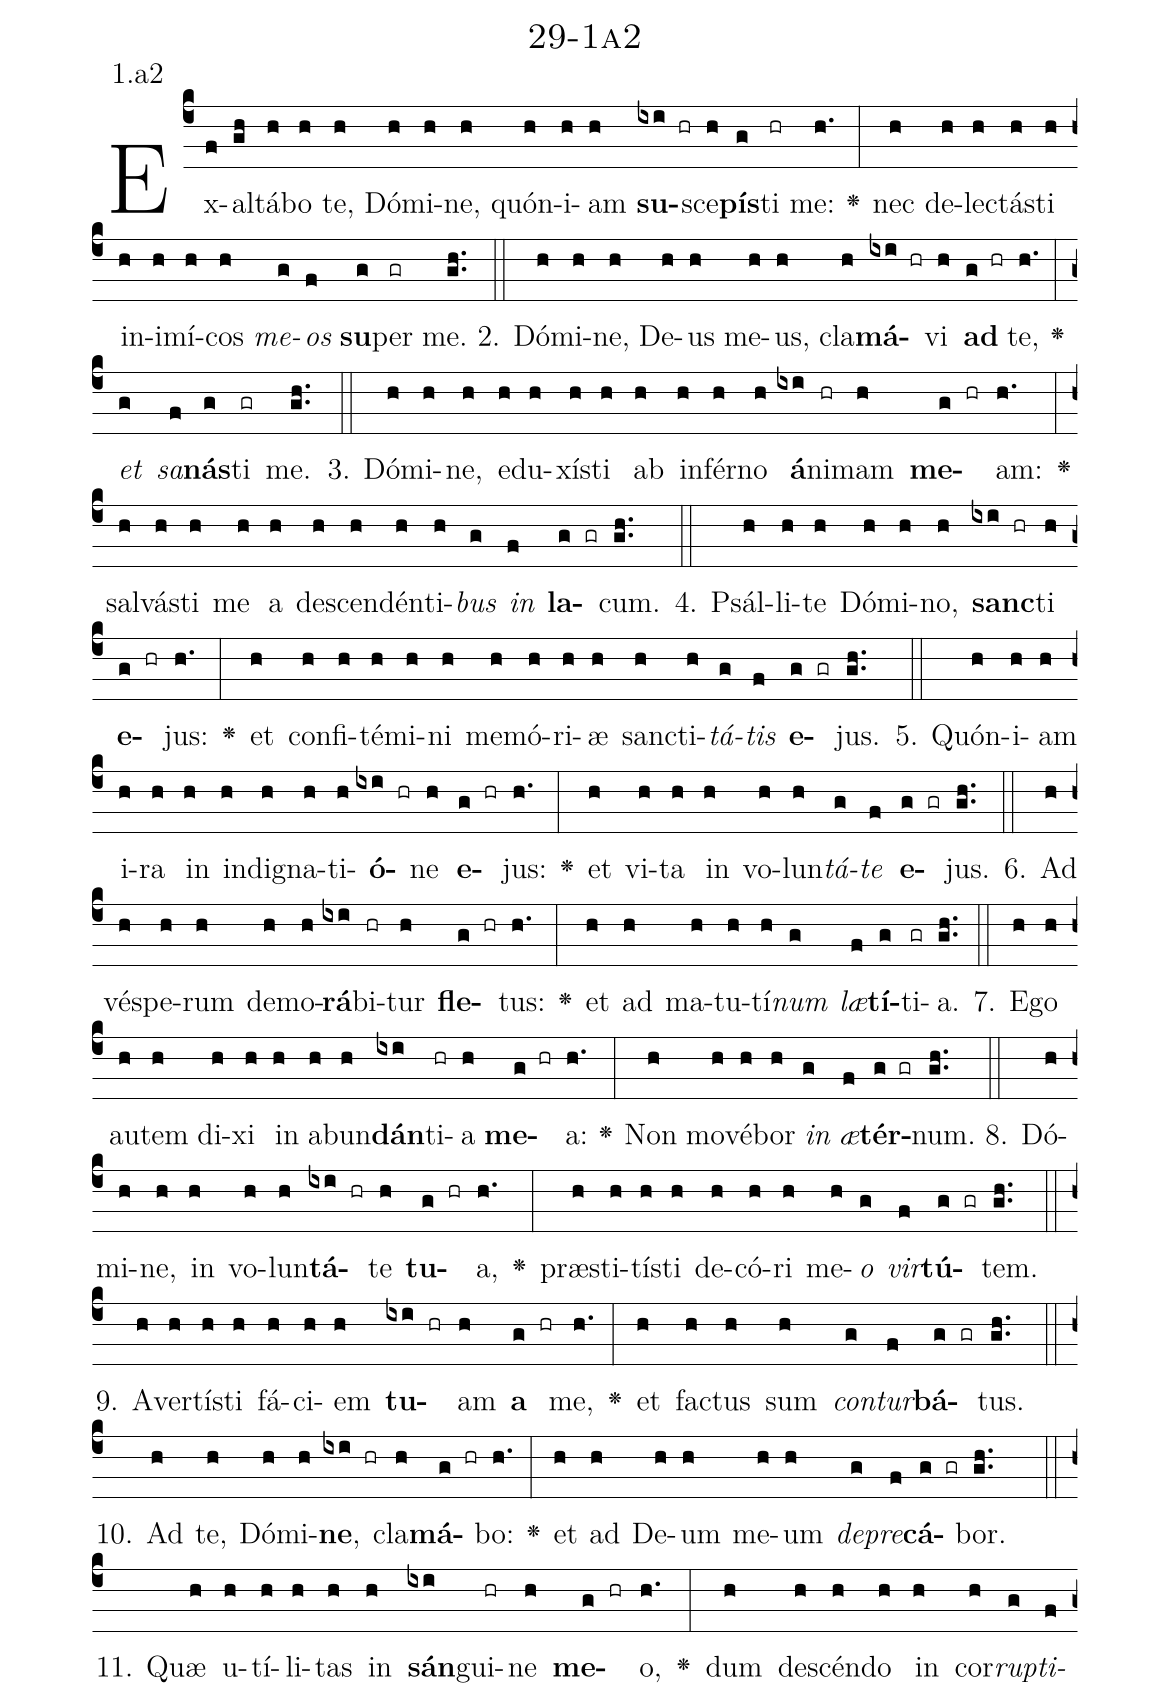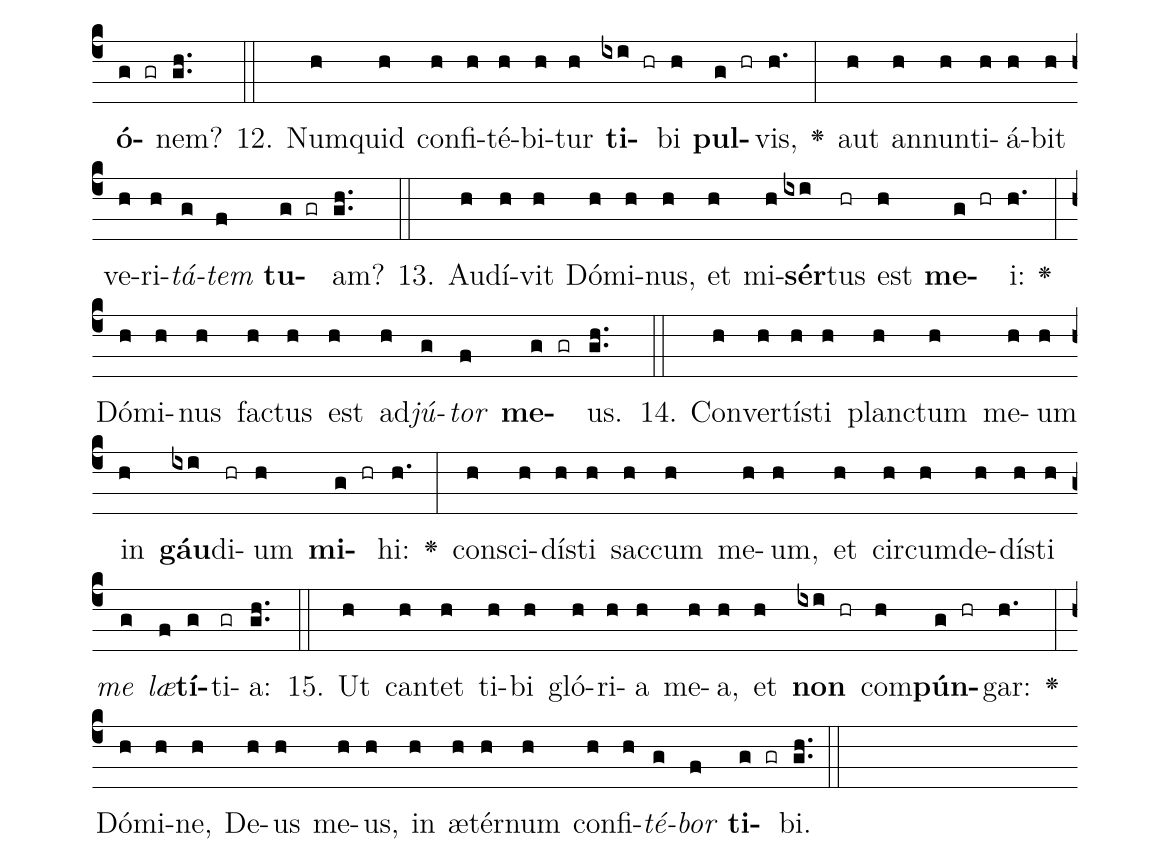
name: 29-1a2;
annotation: 1.a2;
%%
(c4)Ex(f)al(gh)tá(h)bo(h) te,(h) Dó(h)mi(h)ne,(h) quón(h)i(h)am(h) <b>su</b>(ixi hr)sce(h)<b>pís</b>(g)ti(hr) me:(h.) <v>\greheightstar</v>(:) nec(h) de(h)lec(h)tás(h)ti(h) in(h)i(h)mí(h)cos(h) <i>me</i>(g)<i>os</i>(f) <b>su</b>(g)per(gr) me.(gh..) (::)
2. Dó(h)mi(h)ne,(h) De(h)us(h) me(h)us,(h) cla(h)<b>má</b>(ixi hr)vi(h) <b>ad</b>(g hr) te,(h.) <v>\greheightstar</v>(:) <i>et</i>(g) <i>sa</i>(f)<b>nás</b>(g)ti(gr) me.(gh..) (::)
3. Dó(h)mi(h)ne,(h) e(h)du(h)xís(h)ti(h) ab(h) in(h)fér(h)no(h) <b>á</b>(ixi)ni(hr)mam(h) <b>me</b>(g hr)am:(h.) <v>\greheightstar</v>(:) sal(h)vás(h)ti(h) me(h) a(h) de(h)scen(h)dén(h)ti(h)<i>bus</i>(g) <i>in</i>(f) <b>la</b>(g gr)cum.(gh..) (::)
4. Psál(h)li(h)te(h) Dó(h)mi(h)no,(h) <b>sanc</b>(ixi hr)ti(h) <b>e</b>(g hr)jus:(h.) <v>\greheightstar</v>(:) et(h) con(h)fi(h)té(h)mi(h)ni(h) me(h)mó(h)ri(h)æ(h) sanc(h)ti(h)<i>tá</i>(g)<i>tis</i>(f) <b>e</b>(g gr)jus.(gh..) (::)
5. Quón(h)i(h)am(h) i(h)ra(h) in(h) in(h)di(h)gna(h)ti(h)<b>ó</b>(ixi hr)ne(h) <b>e</b>(g hr)jus:(h.) <v>\greheightstar</v>(:) et(h) vi(h)ta(h) in(h) vo(h)lun(h)<i>tá</i>(g)<i>te</i>(f) <b>e</b>(g gr)jus.(gh..) (::)
6. Ad(h) vés(h)pe(h)rum(h) de(h)mo(h)<b>rá</b>(ixi)bi(hr)tur(h) <b>fle</b>(g hr)tus:(h.) <v>\greheightstar</v>(:) et(h) ad(h) ma(h)tu(h)tí(h)<i>num</i>(g) <i>læ</i>(f)<b>tí</b>(g)ti(gr)a.(gh..) (::)
7. E(h)go(h) au(h)tem(h) di(h)xi(h) in(h) ab(h)un(h)<b>dán</b>(ixi)ti(hr)a(h) <b>me</b>(g hr)a:(h.) <v>\greheightstar</v>(:) Non(h) mo(h)vé(h)bor(h) <i>in</i>(g) <i>æ</i>(f)<b>tér</b>(g gr)num.(gh..) (::)
8. Dó(h)mi(h)ne,(h) in(h) vo(h)lun(h)<b>tá</b>(ixi hr)te(h) <b>tu</b>(g hr)a,(h.) <v>\greheightstar</v>(:) præ(h)sti(h)tís(h)ti(h) de(h)có(h)ri(h) me(h)<i>o</i>(g) <i>vir</i>(f)<b>tú</b>(g gr)tem.(gh..) (::)
9. A(h)ver(h)tís(h)ti(h) fá(h)ci(h)em(h) <b>tu</b>(ixi hr)am(h) <b>a</b>(g hr) me,(h.) <v>\greheightstar</v>(:) et(h) fac(h)tus(h) sum(h) <i>con</i>(g)<i>tur</i>(f)<b>bá</b>(g gr)tus.(gh..) (::)
10. Ad(h) te,(h) Dó(h)mi(h)<b>ne</b>,(ixi hr) cla(h)<b>má</b>(g hr)bo:(h.) <v>\greheightstar</v>(:) et(h) ad(h) De(h)um(h) me(h)um(h) <i>de</i>(g)<i>pre</i>(f)<b>cá</b>(g gr)bor.(gh..) (::)
11. Quæ(h) u(h)tí(h)li(h)tas(h) in(h) <b>sán</b>(ixi)gui(hr)ne(h) <b>me</b>(g hr)o,(h.) <v>\greheightstar</v>(:) dum(h) de(h)scén(h)do(h) in(h) cor(h)<i>rup</i>(g)<i>ti</i>(f)<b>ó</b>(g gr)nem?(gh..) (::)
12. Num(h)quid(h) con(h)fi(h)té(h)bi(h)tur(h) <b>ti</b>(ixi hr)bi(h) <b>pul</b>(g hr)vis,(h.) <v>\greheightstar</v>(:) aut(h) an(h)nun(h)ti(h)á(h)bit(h) ve(h)ri(h)<i>tá</i>(g)<i>tem</i>(f) <b>tu</b>(g gr)am?(gh..) (::)
13. Au(h)dí(h)vit(h) Dó(h)mi(h)nus,(h) et(h) mi(h)<b>sér</b>(ixi)tus(hr) est(h) <b>me</b>(g hr)i:(h.) <v>\greheightstar</v>(:) Dó(h)mi(h)nus(h) fac(h)tus(h) est(h) ad(h)<i>jú</i>(g)<i>tor</i>(f) <b>me</b>(g gr)us.(gh..) (::)
14. Con(h)ver(h)tís(h)ti(h) planc(h)tum(h) me(h)um(h) in(h) <b>gáu</b>(ixi)di(hr)um(h) <b>mi</b>(g hr)hi:(h.) <v>\greheightstar</v>(:) con(h)sci(h)dís(h)ti(h) sac(h)cum(h) me(h)um,(h) et(h) cir(h)cum(h)de(h)dís(h)ti(h) <i>me</i>(g) <i>læ</i>(f)<b>tí</b>(g)ti(gr)a:(gh..) (::)
15. Ut(h) can(h)tet(h) ti(h)bi(h) gló(h)ri(h)a(h) me(h)a,(h) et(h) <b>non</b>(ixi hr) com(h)<b>pún</b>(g hr)gar:(h.) <v>\greheightstar</v>(:) Dó(h)mi(h)ne,(h) De(h)us(h) me(h)us,(h) in(h) æ(h)tér(h)num(h) con(h)fi(h)<i>té</i>(g)<i>bor</i>(f) <b>ti</b>(g gr)bi.(gh..) (::)
